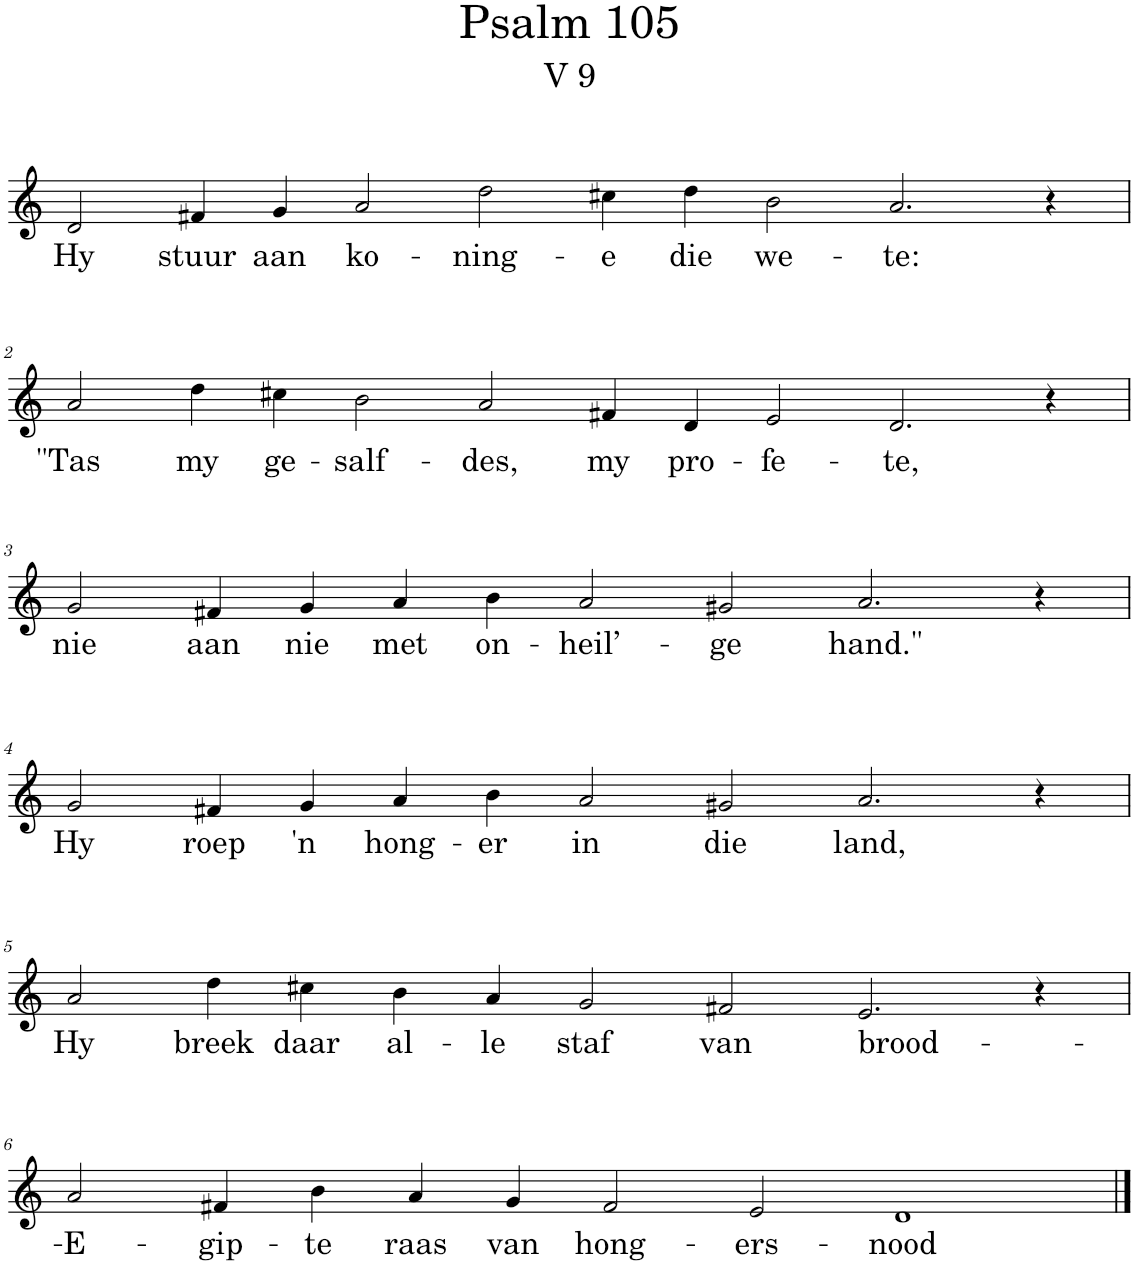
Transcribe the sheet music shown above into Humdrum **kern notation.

**kern	**text
*part1	*part1
*staff1	*staff1
*I"Pipe Organ	*
*I'Org.	*
*clefG2	*
*k[]	*
*M16/4	*
=1	=1
!	!LO:LY:b
2d/	Hy
!	!LO:LY:b
4f#X/	stuur
!	!LO:LY:b
4g/	aan
!	!LO:LY:b
2a/	ko-
!	!LO:LY:b
2dd\	-ning-
!	!LO:LY:b
4cc#X\	-e
!	!LO:LY:b
4dd\	die
!	!LO:LY:b
2b\	we-
!	!LO:LY:b
2.a/	-te:
4r	.
!!LO:LB:g=z
=2	=2
!	!LO:LY:b
2a/	"Tas
!	!LO:LY:b
4dd\	my
!	!LO:LY:b
4cc#X\	ge-
!	!LO:LY:b
2b\	-salf-
!	!LO:LY:b
2a/	-des,
!	!LO:LY:b
4f#X/	my
!	!LO:LY:b
4d/	pro-
!	!LO:LY:b
2e/	-fe-
!	!LO:LY:b
2.d/	-te,
4r	.
!!LO:LB:g=z
=3	=3
*M14/4	*
!	!LO:LY:b
2g/	nie
!	!LO:LY:b
4f#X/	aan
!	!LO:LY:b
4g/	nie
!	!LO:LY:b
4a/	met
!	!LO:LY:b
4b\	on-
!	!LO:LY:b
2a/	-heil’-
!	!LO:LY:b
2g#X/	-ge
!	!LO:LY:b
2.a/	hand."
4r	.
!!LO:LB:g=z
=4	=4
!	!LO:LY:b
2g/	Hy
!	!LO:LY:b
4f#X/	roep
!	!LO:LY:b
4g/	'n
!	!LO:LY:b
4a/	hong-
!	!LO:LY:b
4b\	-er
!	!LO:LY:b
2a/	in
!	!LO:LY:b
2g#X/	die
!	!LO:LY:b
2.a/	land,
4r	.
!!LO:LB:g=z
=5	=5
!	!LO:LY:b
2a/	Hy
!	!LO:LY:b
4dd\	breek
!	!LO:LY:b
4cc#X\	daar
!	!LO:LY:b
4b\	al-
!	!LO:LY:b
4a/	-le
!	!LO:LY:b
2g/	staf
!	!LO:LY:b
2f#X/	van
!	!LO:LY:b
2.e/	brood-
4r	.
!!LO:LB:g=z
=6	=6
!	!LO:LY:b
2a/	-E-
!	!LO:LY:b
4f#X/	-gip-
!	!LO:LY:b
4b\	-te
!	!LO:LY:b
4a/	raas
!	!LO:LY:b
4g/	van
!	!LO:LY:b
2f#/	hong-
!	!LO:LY:b
2e/	-ers-
!	!LO:LY:b
1d	-nood
==	==
*-	*-
